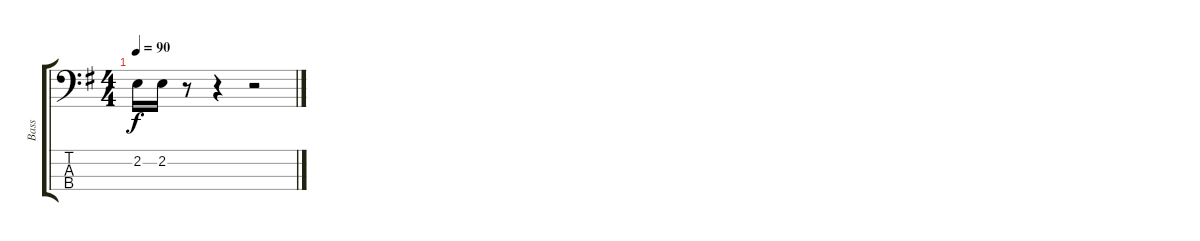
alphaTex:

\track ("Bass" "Bass") {instrument electricbasspick}
\staff {score tabs}
\tuning (G2 D2 A1 E1) {hide}
\ts (4 4)
\tempo 90
\clef f4
\ks g
2.2.16{dy f} 2.2.16 r.8 r.4 r.2
